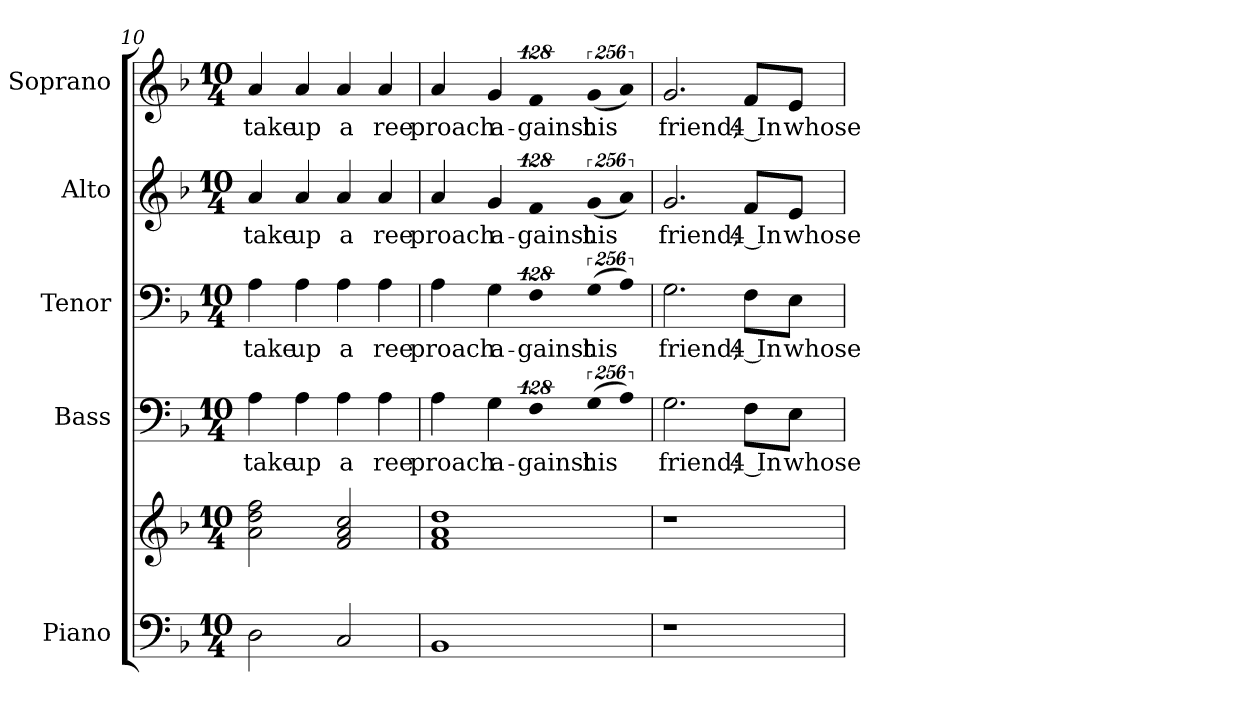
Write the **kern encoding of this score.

**kern	**kern	**kern	**text	**kern	**text	**kern	**text	**kern	**text
*part5	*part5	*part4	*part4	*part3	*part3	*part2	*part2	*part1	*part1
*staff6	*staff5	*staff4	*staff4	*staff3	*staff3	*staff2	*staff2	*staff1	*staff1
*I"Piano	*	*I"Bass	*	*I"Tenor	*	*I"Alto	*	*I"Soprano	*
*I'Pno.	*	*I'B.	*	*I'T.	*	*I'A.	*	*I'S.	*
*clefF4	*clefG2	*clefF4	*	*clefF4	*	*clefG2	*	*clefG2	*
*k[b-]	*k[b-]	*k[b-]	*	*k[b-]	*	*k[b-]	*	*k[b-]	*
*d:	*d:	*d:	*	*d:	*	*d:	*	*d:	*
*M10/4	*M10/4	*M10/4	*	*M10/4	*	*M10/4	*	*M10/4	*
=10	=10	=10	=10	=10	=10	=10	=10	=10	=10
!	!	!	!LO:LY:b:color=#000000	!	!	!	!	!	!
!	!	!	!	!	!LO:LY:b:color=#000000	!	!	!	!
!	!	!	!	!	!	!	!LO:LY:b:color=#000000	!	!
!	!	!	!	!	!	!	!	!	!LO:LY:b:color=#000000
2Di\	2ai\ 2ddi 2ffi	4Ai\	take	4Ai\	take	4ai/	take	4ai/	take
!	!	!	!LO:LY:b:color=#000000	!	!	!	!	!	!
!	!	!	!	!	!LO:LY:b:color=#000000	!	!	!	!
!	!	!	!	!	!	!	!LO:LY:b:color=#000000	!	!
!	!	!	!	!	!	!	!	!	!LO:LY:b:color=#000000
.	.	4Ai\	up	4Ai\	up	4ai/	up	4ai/	up
!	!	!	!LO:LY:b:color=#000000	!	!	!	!	!	!
!	!	!	!	!	!LO:LY:b:color=#000000	!	!	!	!
!	!	!	!	!	!	!	!LO:LY:b:color=#000000	!	!
!	!	!	!	!	!	!	!	!	!LO:LY:b:color=#000000
2Ci/	2fi/ 2ai 2cci	4Ai\	a	4Ai\	a	4ai/	a	4ai/	a
!	!	!	!LO:LY:b:color=#000000	!	!	!	!	!	!
!	!	!	!	!	!LO:LY:b:color=#000000	!	!	!	!
!	!	!	!	!	!	!	!LO:LY:b:color=#000000	!	!
!	!	!	!	!	!	!	!	!	!LO:LY:b:color=#000000
.	.	4Ai\	ree	4Ai\	ree	4ai/	ree	4ai/	ree
!!LO:PB:g=z
=11	=11	=11	=11	=11	=11	=11	=11	=11	=11
!	!	!	!LO:LY:b:color=#000000	!	!	!	!	!	!
!	!	!	!	!	!LO:LY:b:color=#000000	!	!	!	!
!	!	!	!	!	!	!	!LO:LY:b:color=#000000	!	!
!	!	!	!	!	!	!	!	!	!LO:LY:b:color=#000000
1BB-i	1fi 1ai 1ddi	4Ai\	proach	4Ai\	proach	4ai/	proach	4ai/	proach
!	!	!	!LO:LY:b:color=#000000	!	!	!	!	!	!
!	!	!	!	!	!LO:LY:b:color=#000000	!	!	!	!
!	!	!	!	!	!	!	!LO:LY:b:color=#000000	!	!
!	!	!	!	!	!	!	!	!	!LO:LY:b:color=#000000
.	.	4Gi\	a-	4Gi\	a-	4gi/	a-	4gi/	a-
!	!	!LO:N:vis=4	!	!	!	!	!	!	!
!	!	!	!LO:LY:b:color=#000000	!LO:N:vis=4	!	!	!	!	!
!	!	!	!	!	!LO:LY:b:color=#000000	!LO:N:vis=4	!	!	!
!	!	!	!	!	!	!	!LO:LY:b:color=#000000	!LO:N:vis=4	!
!	!	!	!	!	!	!	!	!	!LO:LY:b:color=#000000
.	.	512%85Fi\	-gainst	512%85Fi\	-gainst	512%85fi/	-gainst	512%85fi/	-gainst
!	!	!LO:N:vis=4	!	!	!	!	!	!	!
!	!	!	!LO:LY:b:color=#000000	!LO:N:vis=4	!	!	!	!	!
!	!	!	!	!	!LO:LY:b:color=#000000	!LO:N:vis=4	!	!	!
!	!	!	!	!	!	!	!LO:LY:b:color=#000000	!LO:N:vis=4	!
!	!	!	!	!	!	!	!	!	!LO:LY:b:color=#000000
.	.	(1024%171Gi\	his	(1024%171Gi\	his	(1024%171gi/	his	(1024%171gi/	his
!	!	!LO:N:vis=4	!	!LO:N:vis=4	!	!LO:N:vis=4	!	!LO:N:vis=4	!
.	.	1024%171Ai\)	.	1024%171Ai\)	.	1024%171ai/)	.	1024%171ai/)	.
=12	=12	=12	=12	=12	=12	=12	=12	=12	=12
!	!	!	!LO:LY:b:color=#000000	!	!	!	!	!	!
!	!	!	!	!	!LO:LY:b:color=#000000	!	!	!	!
!	!	!	!	!	!	!	!LO:LY:b:color=#000000	!	!
!	!	!	!	!	!	!	!	!	!LO:LY:b:color=#000000
1r	1r	2.Gi\	friend;	2.Gi\	friend;	2.gi/	friend;	2.gi/	friend;
!	!	!	!LO:LY:b:color=#000000	!	!	!	!	!	!
!	!	!	!	!	!LO:LY:b:color=#000000	!	!	!	!
!	!	!	!	!	!	!	!LO:LY:b:color=#000000	!	!
!	!	!	!	!	!	!	!	!	!LO:LY:b:color=#000000
.	.	8Fi\L	4 In	8Fi\L	4 In	8fi/L	4 In	8fi/L	4 In
!	!	!	!LO:LY:b:color=#000000	!	!	!	!	!	!
!	!	!	!	!	!LO:LY:b:color=#000000	!	!	!	!
!	!	!	!	!	!	!	!LO:LY:b:color=#000000	!	!
!	!	!	!	!	!	!	!	!	!LO:LY:b:color=#000000
.	.	8Ei\J	whose	8Ei\J	whose	8ei/J	whose	8ei/J	whose
=	=	=	=	=	=	=	=	=	=
*-	*-	*-	*-	*-	*-	*-	*-	*-	*-
